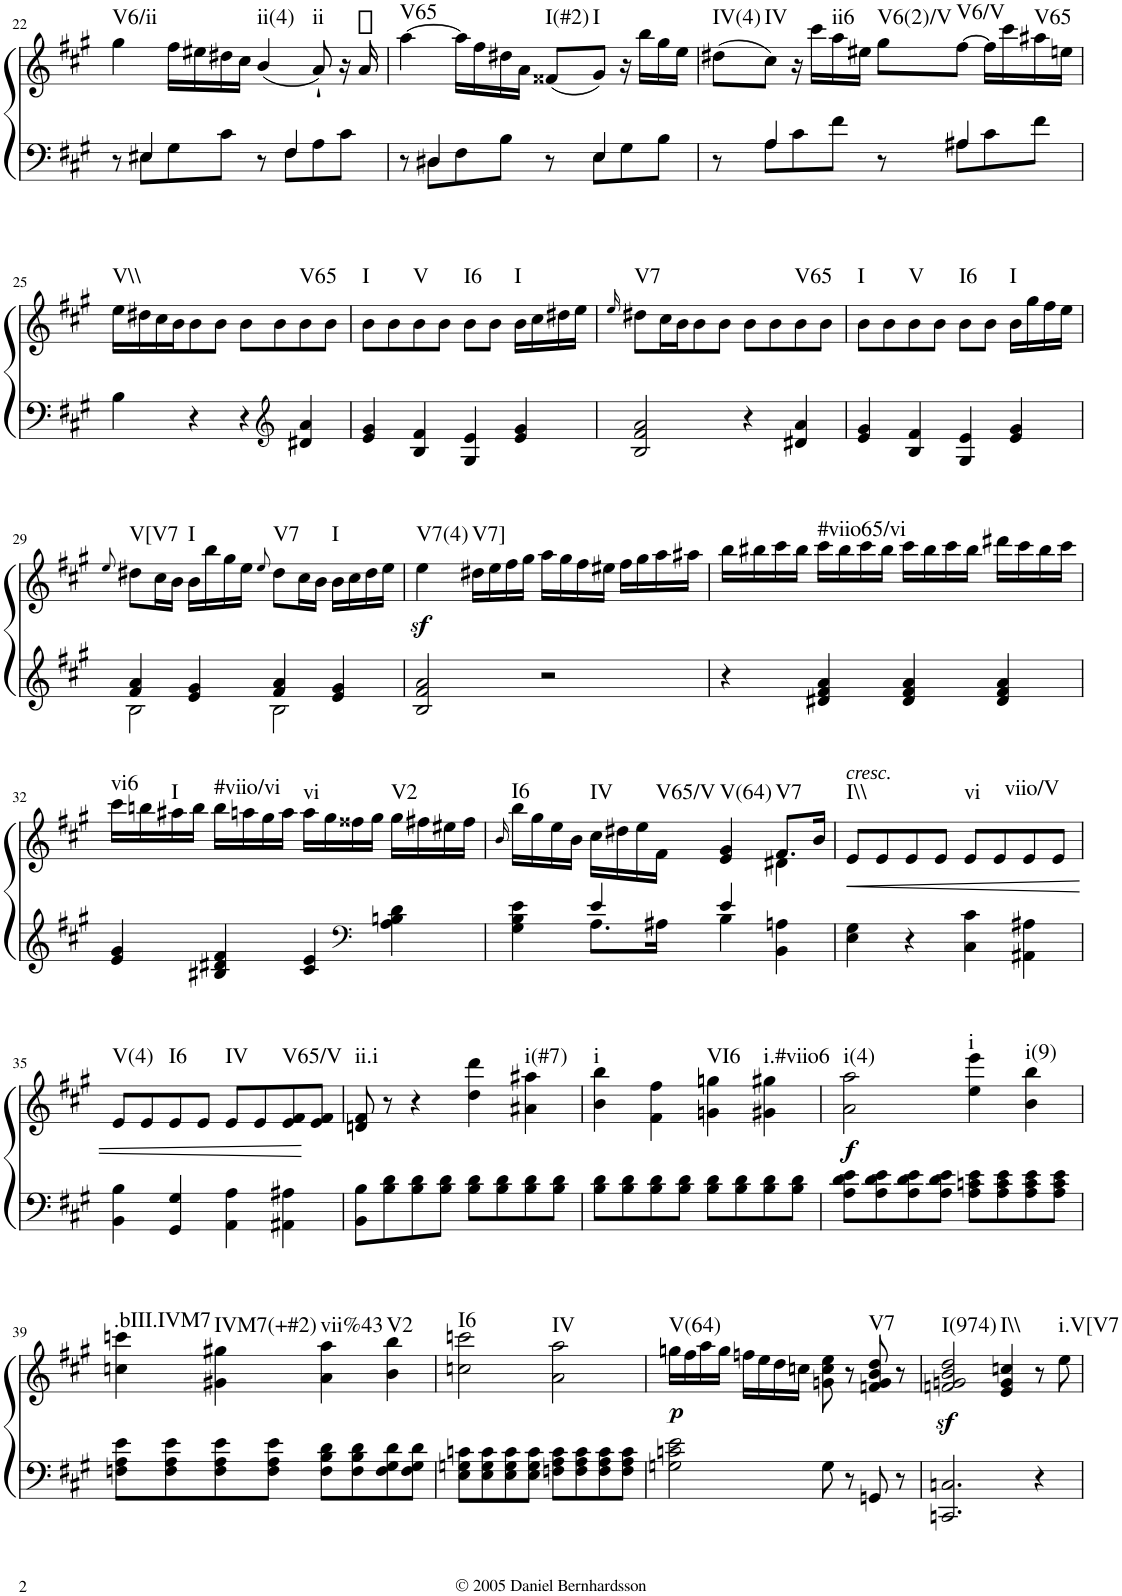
**kern	**kern	**dynam	**harte
*part1	*part1	*part1	*part1
*staff2	*staff1	*staff1/2	*
*I"Piano	*	*	*
*I'Pno.	*	*	*
!!LO:PB:g=z
*clefF4	*clefG2	*	*
*k[f#c#g#]	*k[f#c#g#]	*	*
*A:	*A:	*	*
*M2/2	*M2/2	*	*
*met(c|)	*met(c|)	*	*
=22	=22	=22	=22
*^	*	*	*
!	!	!	!	!LO:H:kt=V6/ii
8r	8ryy	4gg#\	.	N
4E#X/	8E#\L	.	.	.
.	8G#\	16ff#\LL	.	.
.	.	16ee#X\	.	.
8ryy	8c#\J	16dd#X\	.	.
.	.	16cc#\JJ	.	.
!	!	!	!	!LO:H:kt=ii(4)
8r	8ryy	(4b/	.	N
4F#/	8F#\L	.	.	.
!	!	!	!	!LO:H:kt=ii
.	8A\	8a`/)	.	N
8ryy	8c#\J	16r	.	.
.	.	16a/	.	.
=23	=23	=23	=23	=23
!	!	!	!	!LO:H:kt=V65
8r	8ryy	[>4aa\	.	N
4D#X/	8D#\L	.	.	.
.	8F#\	16aa\LL]	.	.
.	.	16ff#\	.	.
8ryy	8B\J	16dd#X\	.	.
.	.	16a\JJ	.	.
!	!	!	!	!LO:H:kt=I(#2)
8r	8ryy	(8f##X/L	.	N
!	!	!	!	!LO:H:kt=I
4E/	8E\L	8g#/J)	.	N
.	8G#\	16r	.	.
.	.	16bb\LL	.	.
8ryy	8B\J	16gg#\	.	.
.	.	16ee\JJ	.	.
=24	=24	=24	=24	=24
!	!	!	!	!LO:H:kt=IV(4)
8r	8ryy	(8dd#X\L	.	N
!	!	!	!	!LO:H:kt=IV
4A/	8A\L	8cc#\J)	.	N
.	8c#\	16r	.	.
.	.	16ccc#\LL	.	.
!	!	!	!	!LO:H:kt=ii6
8ryy	8f#\J	16aa\	.	N
.	.	16ee#X\JJ	.	.
!	!	!	!	!LO:H:kt=V6(2)/V
8r	8ryy	8gg#\L	.	N
!	!	!	!	!LO:H:kt=V6/V
4A#X/	8A#\L	[>8ff#\J	.	N
.	8c#\	16ff#\LL]	.	.
.	.	16ccc#\	.	.
!	!	!	!	!LO:H:kt=V65
8ryy	8f#\J	16aa#X\	.	N
.	.	16een\JJ	.	.
*v	*v	*	*	*
!!LO:LB:g=z
=25	=25	=25	=25
!	!	!	!LO:H:kt=V\\
4B\	16ee\LL	.	N
.	16dd#X\	.	.
.	16cc#\	.	.
.	16b\J	.	.
4r	8b\	.	.
.	8b\J	.	.
4r	8b\L	.	.
*clefG2	*	*	*
.	8b\	.	.
!	!	!	!LO:H:kt=V65
4d#X/ 4a/	8b\	.	N
.	8b\J	.	.
=26	=26	=26	=26
!	!	!	!LO:H:kt=I
4e/ 4g#/	8b\L	.	N
.	8b\	.	.
!	!	!	!LO:H:kt=V
4B/ 4f#/	8b\	.	N
.	8b\J	.	.
!	!	!	!LO:H:kt=I6
4G#/ 4e/	8b\L	.	N
.	8b\J	.	.
!	!	!	!LO:H:kt=I
4e/ 4g#/	16b\LL	.	N
.	16cc#\	.	.
.	16dd#X\	.	.
.	16ee\JJ	.	.
=27	=27	=27	=27
.	16qee/	.	.
!	!	!	!LO:H:kt=V7
2B/ 2f#/ 2a/	8dd#X\L	.	N
.	16cc#\L	.	.
.	16b\J	.	.
.	8b\	.	.
.	8b\J	.	.
4r	8b\L	.	.
.	8b\	.	.
!	!	!	!LO:H:kt=V65
4d#X/ 4a/	8b\	.	N
.	8b\J	.	.
=28	=28	=28	=28
!	!	!	!LO:H:kt=I
4e/ 4g#/	8b\L	.	N
.	8b\	.	.
!	!	!	!LO:H:kt=V
4B/ 4f#/	8b\	.	N
.	8b\J	.	.
!	!	!	!LO:H:kt=I6
4G#/ 4e/	8b\L	.	N
.	8b\J	.	.
!	!	!	!LO:H:kt=I
4e/ 4g#/	16b\LL	.	N
.	16gg#\	.	.
.	16ff#\	.	.
.	16ee\JJ	.	.
!!LO:LB:g=z
=29	=29	=29	=29
.	8qee/	.	.
*^	*	*	*
!	!	!	!	!LO:H:kt=V[V7
4f#/ 4a/	2B\	8dd#X\L	.	N
.	.	16cc#\L	.	.
.	.	16b\JJ	.	.
!	!	!	!	!LO:H:kt=I
4e/ 4g#/	.	16b\LL	.	N
.	.	16bb\	.	.
.	.	16gg#\	.	.
.	.	16ee\JJ	.	.
.	.	8qee/	.	.
!	!	!	!	!LO:H:kt=V7
4f#/ 4a/	2B\	8dd#\L	.	N
.	.	16cc#\L	.	.
.	.	16b\JJ	.	.
!	!	!	!	!LO:H:kt=I
4e/ 4g#/	.	16b\LL	.	N
.	.	16cc#\	.	.
.	.	16dd#\	.	.
.	.	16ee\JJ	.	.
*v	*v	*	*	*
=30	=30	=30	=30
!	!	!LO:DY:b	!LO:H:kt=V7(4)
2B/ 2f#/ 2a/	4ee\	sf	N
!	!	!	!LO:H:kt=V7]
.	16dd#X\LL	.	N
.	16ee\	.	.
.	16ff#\	.	.
.	16gg#\JJ	.	.
2r	16aa\LL	.	.
.	16gg#\	.	.
.	16ff#\	.	.
.	16ee#X\JJ	.	.
.	16ff#\LL	.	.
.	16gg#\	.	.
.	16aa\	.	.
.	16aa#X\JJ	.	.
=31	=31	=31	=31
4r	16bb\LL	.	.
.	16bb#X\	.	.
.	16ccc#\	.	.
.	16bb#\JJ	.	.
!	!	!	!LO:H:kt=#viio65/vi
4d#X/ 4f#/ 4a/	16ccc#\LL	.	N
.	16bb#\	.	.
.	16ccc#\	.	.
.	16bb#\JJ	.	.
4d#/ 4f#/ 4a/	16ccc#\LL	.	.
.	16bb#\	.	.
.	16ccc#\	.	.
.	16bb#\JJ	.	.
4d#/ 4f#/ 4a/	16ddd#X\LL	.	.
.	16ccc#\	.	.
.	16bb#\	.	.
.	16ccc#\JJ	.	.
!!LO:LB:g=z
=32	=32	=32	=32
!	!	!	!LO:H:kt=vi6
4e/ 4g#/	16ccc#\LL	.	N
.	16bbn\	.	.
!	!	!	!LO:H:kt=I
.	16aa#X\	.	N
.	16bb\JJ	.	.
!	!	!	!LO:H:kt=#viio/vi
4B#X/ 4d#X/ 4f#/	16bb\LL	.	N
.	16aan\	.	.
.	16gg#\	.	.
.	16aa\JJ	.	.
!	!	!	!LO:H:kt=vi
4c#/ 4e/	16aa\LL	.	N
.	16gg#\	.	.
*clefF4	*	*	*
.	16ff##X\	.	.
.	16gg#\JJ	.	.
!	!	!	!LO:H:kt=V2
4A\ 4Bn\ 4d#\	16gg#\LL	.	N
.	16ff#X\	.	.
.	16ee#X\	.	.
.	16ff#\JJ	.	.
=33	=33	=33	=33
.	16qb/	.	.
*^	*^	*	*
!	!	!	!	!	!LO:H:kt=I6
4G#\ 4B\ 4e\	4ryy	16bb\LL	2ryy	.	N
.	.	16gg#\	.	.	.
.	.	16ee\	.	.	.
.	.	16b\JJ	.	.	.
!	!	!	!	!	!LO:H:kt=IV
4e/	8.A\L	16cc#\LL	.	.	N
.	.	16dd#X\	.	.	.
.	.	16ee\	.	.	.
!	!	!	!	!	!LO:H:kt=V65/V
.	16A#X\Jk	16f#\JJ	.	.	N
!	!	!	!	!	!LO:H:kt=V(64)
4e/	4B\	4e/ 4g#/	4ryy	.	N
!	!	!	!	!	!LO:H:kt=V7
4BB\ 4An\	4ryy	8.f#/L	4d#X\	.	N
.	.	16b/Jk	.	.	.
*v	*v	*	*	*	*
*	*v	*v	*	*
=34	=34	=34	=34
!	!LO:TX:a:i:t=cresc.	!	!
!	!	!LO:HP:b	!LO:H:kt=I\\
4E\ 4G#\	8e/L	<	N
.	8e/	.	.
4r	8e/	.	.
.	8e/J	.	.
!	!	!	!LO:H:kt=vi
4C#\ 4c#\	8e/L	.	N
.	8e/	.	.
!	!	!	!LO:H:kt=viio/V
4AA#X\ 4A#X\	8e/	.	N
.	8e/J	.	.
!!LO:LB:g=z
=35	=35	=35	=35
!	!	!	!LO:H:kt=V(4)
4BB\ 4B\	8e/L	.	N
.	8e/	.	.
!	!	!	!LO:H:kt=I6
4GG#/ 4G#/	8e/	.	N
.	8e/J	.	.
!	!	!	!LO:H:kt=IV
4AA\ 4A\	8e/L	.	N
.	8e/	.	.
!	!	!	!LO:H:kt=V65/V
4AA#X\ 4A#X\	8e/ 8f#/	.	N
.	8e/ 8f#/J	[	.
=36	=36	=36	=36
!	!	!	!LO:H:kt=ii.i
8BB\ 8B\L	8dn/ 8f#/	.	N
8B\ 8d\	8r	.	.
8B\ 8d\	4r	.	.
8B\ 8d\J	.	.	.
8B\ 8d\L	4dd\ 4ddd\	.	.
8B\ 8d\	.	.	.
!	!	!	!LO:H:kt=i(#7)
8B\ 8d\	4a#X\ 4aa#X\	.	N
8B\ 8d\J	.	.	.
=37	=37	=37	=37
!	!	!	!LO:H:kt=i
8B\ 8d\L	4b\ 4bb\	.	N
8B\ 8d\	.	.	.
8B\ 8d\	4f#\ 4ff#\	.	.
8B\ 8d\J	.	.	.
!	!	!	!LO:H:kt=VI6
8B\ 8d\L	4gn\ 4ggn\	.	N
8B\ 8d\	.	.	.
!	!	!	!LO:H:kt=i.#viio6
8B\ 8d\	4g#X\ 4gg#X\	.	N
8B\ 8d\J	.	.	.
=38	=38	=38	=38
!	!	!LO:DY:b	!LO:H:kt=i(4)
8A\ 8d\ 8e\L	2a\ 2aa\	f	N
8A\ 8d\ 8e\	.	.	.
8A\ 8d\ 8e\	.	.	.
8A\ 8d\ 8e\J	.	.	.
!	!	!	!LO:H:kt=i
8A\ 8cn\ 8e\L	4ee\ 4eee\	.	N
8A\ 8c\ 8e\	.	.	.
!	!	!	!LO:H:kt=i(9)
8A\ 8c\ 8e\	4b\ 4bb\	.	N
8A\ 8c\ 8e\J	.	.	.
!!LO:LB:g=z
=39	=39	=39	=39
!	!	!	!LO:H:kt=.bIII.IVM7
8Fn\ 8A\ 8e\L	4ccn\ 4cccn\	.	N
8F\ 8A\ 8e\	.	.	.
!	!	!	!LO:H:kt=IVM7(+#2)
8F\ 8A\ 8e\	4g#X\ 4gg#X\	.	N
8F\ 8A\ 8e\J	.	.	.
!	!	!	!LO:H:kt=vii%43
8F\ 8B\ 8d\L	4a\ 4aa\	.	N
8F\ 8B\ 8d\	.	.	.
!	!	!	!LO:H:kt=V2
8F\ 8G#\ 8d\	4b\ 4bb\	.	N
8F\ 8G#\ 8d\J	.	.	.
=40	=40	=40	=40
!	!	!	!LO:H:kt=I6
8E\ 8Gn\ 8cn\L	2ccn\ 2cccn\	.	N
8E\ 8G\ 8c\	.	.	.
8E\ 8G\ 8c\	.	.	.
8E\ 8G\ 8c\J	.	.	.
!	!	!	!LO:H:kt=IV
8Fn\ 8A\ 8c\L	2a\ 2aa\	.	N
8F\ 8A\ 8c\	.	.	.
8F\ 8A\ 8c\	.	.	.
8F\ 8A\ 8c\J	.	.	.
=41	=41	=41	=41
!	!	!LO:DY:b	!LO:H:kt=V(64)
2Gn\ 2cn\ 2e\	16ggn\LL	p	N
.	16ff#\	.	.
.	16aa\	.	.
.	16gg\JJ	.	.
.	16ffn\LL	.	.
.	16ee\	.	.
.	16dd\	.	.
.	16ccn\JJ	.	.
8G\	8gn\ 8cc\ 8ee\	.	.
8r	8r	.	.
!	!	!	!LO:H:kt=V7
8GGn/	8fn/ 8g/ 8b/ 8dd/	.	N
8r	8r	.	.
=42	=42	=42	=42
!	!	!LO:DY:b	!LO:H:kt=I(974)
2.CCn/ 2.Cn/	2fn/ 2gn/ 2b/ 2dd/	sf	N
!	!	!	!LO:H:kt=I\\
.	4e/ 4g/ 4ccn/	.	N
4r	8r	.	.
!	!	!	!LO:H:kt=i.V[V7
.	8ee\	.	N
=	=	=	=
*-	*-	*-	*-
